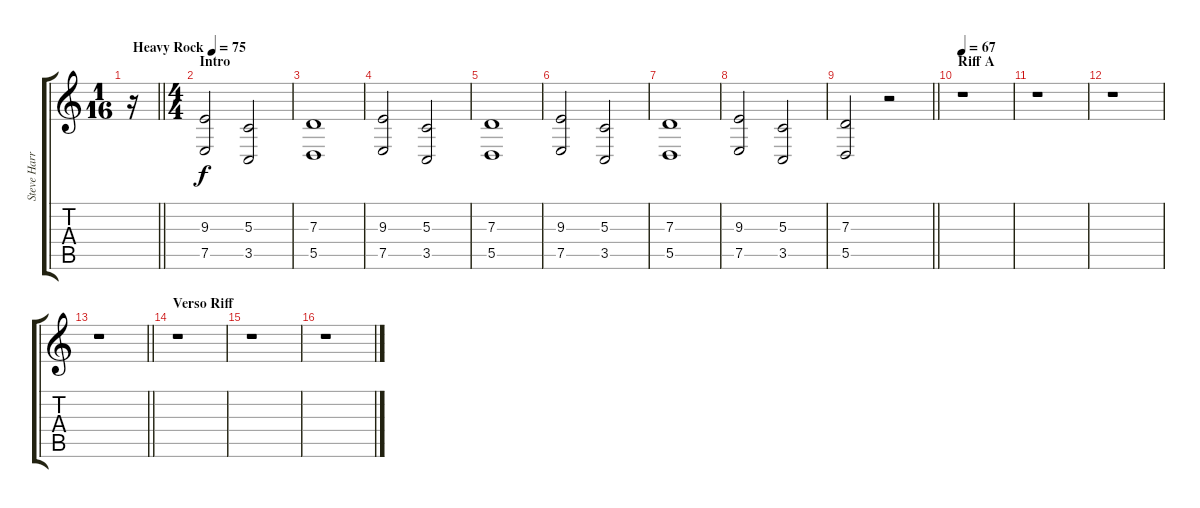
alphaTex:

\track ("Steve Harris (Teclado)" "Steve Harr") {instrument stringensemble1}
\staff {score tabs}
\tuning (E4 B3 G3 D3 A2 E2) {hide}
\ts (1 16)
\tempo (75 "Heavy Rock")
\clef g2
\barLineRight lightlight
\ks c
r.16{dy f instrument stringensemble1} |
\ts (4 4)
\section ("" "Intro")
(9.3 7.5).2 (5.3 3.5).2 |
(7.3 5.5).1 |
(9.3 7.5).2 (5.3 3.5).2 |
(7.3 5.5).1 |
(9.3 7.5).2 (5.3 3.5).2 |
(7.3 5.5).1 |
(9.3 7.5).2 (5.3 3.5).2 |
\barLineRight lightlight
(7.3 5.5).2 r.2 |
\section ("" "Riff A")
\tempo 67
r.1 |
r.1 |
r.1 |
\barLineRight lightlight
r.1 |
\section ("" "Verso Riff")
r.1 |
r.1 |
r.1
